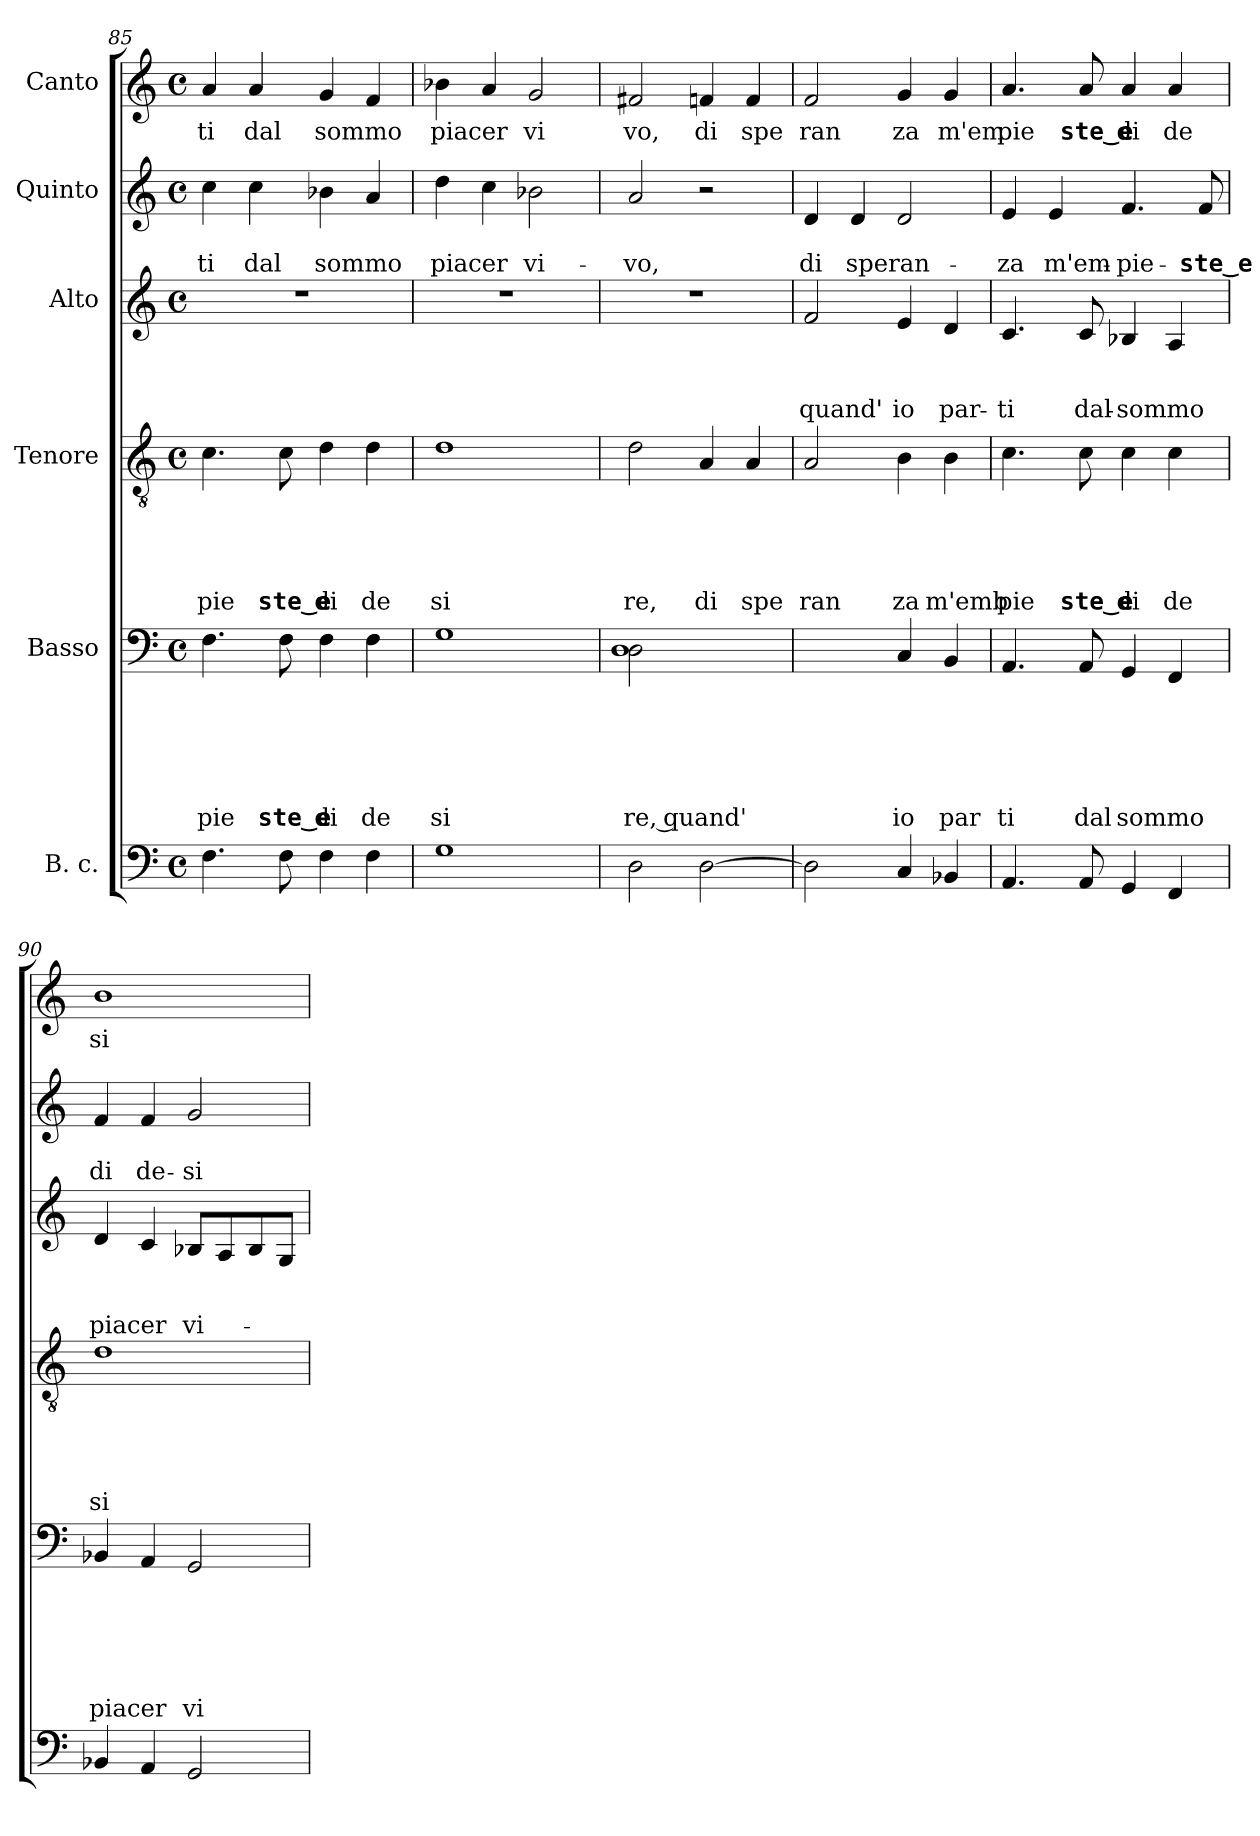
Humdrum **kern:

**kern	**kern	**text	**text	**text	**text	**text	**text	**kern	**text	**text	**text	**text	**text	**kern	**text	**text	**text	**kern	**text	**text	**kern	**text
*part6	*part5	*part5	*part5	*part5	*part5	*part5	*part5	*part4	*part4	*part4	*part4	*part4	*part4	*part3	*part3	*part3	*part3	*part2	*part2	*part2	*part1	*part1
*staff6	*staff5	*staff5	*staff5	*staff5	*staff5	*staff5	*staff5	*staff4	*staff4	*staff4	*staff4	*staff4	*staff4	*staff3	*staff3	*staff3	*staff3	*staff2	*staff2	*staff2	*staff1	*staff1
*I"B. c.	*I"Basso	*	*	*	*	*	*	*I"Tenore	*	*	*	*	*	*I"Alto	*	*	*	*I"Quinto	*	*	*I"Canto	*
*clefF4	*clefF4	*	*	*	*	*	*	*clefGv2	*	*	*	*	*	*clefG2	*	*	*	*clefG2	*	*	*clefG2	*
*k[]	*k[]	*	*	*	*	*	*	*k[]	*	*	*	*	*	*k[]	*	*	*	*k[]	*	*	*k[]	*
*C:	*C:	*	*	*	*	*	*	*C:	*	*	*	*	*	*C:	*	*	*	*C:	*	*	*C:	*
*M4/4	*M4/4	*	*	*	*	*	*	*M4/4	*	*	*	*	*	*M4/4	*	*	*	*M4/4	*	*	*M4/4	*
*met(c)	*met(c)	*	*	*	*	*	*	*met(c)	*	*	*	*	*	*met(c)	*	*	*	*met(c)	*	*	*met(c)	*
=85	=85	=85	=85	=85	=85	=85	=85	=85	=85	=85	=85	=85	=85	=85	=85	=85	=85	=85	=85	=85	=85	=85
!	!	!	!	!	!	!	!LO:LY:b	!	!	!	!	!	!LO:LY:b	!	!	!	!	!	!	!LO:LY:b	!	!LO:LY:b
4.F\	4.F\	.	.	.	.	.	pie	4.c\	.	.	.	.	pie	1r	.	.	.	4cc\	.	-ti	4a/	ti
!	!	!	!	!	!	!	!	!	!	!	!	!	!	!	!	!	!	!	!	!LO:LY:b	!	!LO:LY:b
.	.	.	.	.	.	.	.	.	.	.	.	.	.	.	.	.	.	4cc\	.	dal	4a/	dal
!	!	!	!	!	!	!	!LO:LY:b	!	!	!	!	!	!LO:LY:b	!	!	!	!	!	!	!	!	!
8F\	8F\	.	.	.	.	.	ste‿e	8c\	.	.	.	.	ste‿e	.	.	.	.	.	.	.	.	.
!	!	!	!	!	!	!	!LO:LY:b	!	!	!	!	!	!LO:LY:b	!	!	!	!	!	!	!LO:LY:b	!	!LO:LY:b
4F\	4F\	.	.	.	.	.	di	4d\	.	.	.	.	di	.	.	.	.	4b-X\	.	sommo	4g/	sommo
!	!	!	!	!	!	!	!LO:LY:b	!	!	!	!	!	!LO:LY:b	!	!	!	!	!	!	!	!	!
4F\	4F\	.	.	.	.	.	de	4d\	.	.	.	.	de	.	.	.	.	4a/	.	.	4f/	.
=86	=86	=86	=86	=86	=86	=86	=86	=86	=86	=86	=86	=86	=86	=86	=86	=86	=86	=86	=86	=86	=86	=86
!	!	!	!	!	!	!	!LO:LY:b	!	!	!	!	!	!LO:LY:b	!	!	!	!	!	!	!LO:LY:b	!	!LO:LY:b
1G	1G	.	.	.	.	.	si	1d	.	.	.	.	si	1r	.	.	.	4dd\	.	piacer	4b-X\	piacer
.	.	.	.	.	.	.	.	.	.	.	.	.	.	.	.	.	.	4cc\	.	.	4a/	.
!	!	!	!	!	!	!	!	!	!	!	!	!	!	!	!	!	!	!	!	!LO:LY:b	!	!LO:LY:b
.	.	.	.	.	.	.	.	.	.	.	.	.	.	.	.	.	.	2b-X\	.	vi-	2g/	vi
=87	=87	=87	=87	=87	=87	=87	=87	=87	=87	=87	=87	=87	=87	=87	=87	=87	=87	=87	=87	=87	=87	=87
!	!	!	!	!	!	!	!LO:LY:b	!	!	!	!	!	!LO:LY:b	!	!	!	!	!	!	!LO:LY:b	!	!LO:LY:b
*	*^	*	*	*	*	*	*	*	*	*	*	*	*	*	*	*	*	*	*	*	*	*
2D\	2D\	1D	.	.	.	.	.	re, quand'	2d\	.	.	.	.	re,	1r	.	.	.	2a/	.	-vo,	2f#X/	vo,
!	!	!	!	!	!	!	!	!	!	!	!	!	!	!LO:LY:b	!	!	!	!	!	!	!	!	!LO:LY:b
[>2D\	2ryy	.	.	.	.	.	.	.	4A/	.	.	.	.	di	.	.	.	.	2r	.	.	4fn/	di
!	!	!	!	!	!	!	!	!	!	!	!	!	!	!LO:LY:b	!	!	!	!	!	!	!	!	!LO:LY:b
.	.	.	.	.	.	.	.	.	4A/	.	.	.	.	spe	.	.	.	.	.	.	.	4f/	spe
*	*v	*v	*	*	*	*	*	*	*	*	*	*	*	*	*	*	*	*	*	*	*	*	*
=88	=88	=88	=88	=88	=88	=88	=88	=88	=88	=88	=88	=88	=88	=88	=88	=88	=88	=88	=88	=88	=88	=88
!	!	!	!	!	!	!	!	!	!	!	!	!	!LO:LY:b	!	!	!	!LO:LY:b	!	!	!LO:LY:b	!	!LO:LY:b
2D\]	2ryy	.	.	.	.	.	.	2A/	.	.	.	.	ran	2f/	.	.	quand'	4d/	.	di	2f/	ran
!	!	!	!	!	!	!	!	!	!	!	!	!	!	!	!	!	!	!	!	!LO:LY:b	!	!
.	.	.	.	.	.	.	.	.	.	.	.	.	.	.	.	.	.	4d/	.	speran-	.	.
!	!	!	!	!	!	!	!LO:LY:b	!	!	!	!	!	!LO:LY:b	!	!	!	!LO:LY:b	!	!	!	!	!LO:LY:b
4C/	4C/	.	.	.	.	.	io	4B\	.	.	.	.	za	4e/	.	.	io	2d/	.	.	4g/	za
!	!	!	!	!	!	!	!LO:LY:b	!	!	!	!	!	!LO:LY:b:rj	!	!	!	!LO:LY:b	!	!	!	!	!LO:LY:b
4BB-X/	4BB/	.	.	.	.	.	par	4B\	.	.	.	.	m'emb	4d/	.	.	par-	.	.	.	4g/	m'em
=89	=89	=89	=89	=89	=89	=89	=89	=89	=89	=89	=89	=89	=89	=89	=89	=89	=89	=89	=89	=89	=89	=89
!	!	!	!	!	!	!	!LO:LY:b	!	!	!	!	!	!LO:LY:b	!	!	!	!LO:LY:b	!	!	!LO:LY:b	!	!LO:LY:b
4.AA/	4.AA/	.	.	.	.	.	ti	4.c\	.	.	.	.	pie	4.c/	.	.	-ti	4e/	.	-za	4.a/	pie
!	!	!	!	!	!	!	!	!	!	!	!	!	!	!	!	!	!	!	!	!LO:LY:b	!	!
.	.	.	.	.	.	.	.	.	.	.	.	.	.	.	.	.	.	4e/	.	m'em-	.	.
!	!	!	!	!	!	!	!LO:LY:b	!	!	!	!	!	!LO:LY:b	!	!	!	!LO:LY:b	!	!	!	!	!LO:LY:b
8AA/	8AA/	.	.	.	.	.	dal	8c\	.	.	.	.	ste‿e	8c/	.	.	dal-	.	.	.	8a/	ste‿e
!	!	!	!	!	!	!	!LO:LY:b	!	!	!	!	!	!LO:LY:b	!	!	!	!LO:LY:b	!	!	!LO:LY:b	!	!LO:LY:b
4GG/	4GG/	.	.	.	.	.	sommo	4c\	.	.	.	.	di	4B-X/	.	.	-sommo	4.f/	.	-pie-	4a/	di
!	!	!	!	!	!	!	!	!	!	!	!	!	!LO:LY:b	!	!	!	!	!	!	!	!	!LO:LY:b
4FF/	4FF/	.	.	.	.	.	.	4c\	.	.	.	.	de	4A/	.	.	.	.	.	.	4a/	de
!	!	!	!	!	!	!	!	!	!	!	!	!	!	!	!	!	!	!	!	!LO:LY:b	!	!
.	.	.	.	.	.	.	.	.	.	.	.	.	.	.	.	.	.	8f/	.	-ste‿e	.	.
=90	=90	=90	=90	=90	=90	=90	=90	=90	=90	=90	=90	=90	=90	=90	=90	=90	=90	=90	=90	=90	=90	=90
!	!	!	!	!	!	!	!LO:LY:b	!	!	!	!	!	!LO:LY:b	!	!	!	!LO:LY:b	!	!	!LO:LY:b	!	!LO:LY:b
4BB-X/	4BB-X/	.	.	.	.	.	piacer	1d	.	.	.	.	si	4d/	.	.	piacer	4f/	.	di	1b	si
!	!	!	!	!	!	!	!	!	!	!	!	!	!	!	!	!	!	!	!	!LO:LY:b	!	!
4AA/	4AA/	.	.	.	.	.	.	.	.	.	.	.	.	4c/	.	.	.	4f/	.	de-	.	.
!	!	!	!	!	!	!	!LO:LY:b	!	!	!	!	!	!	!	!	!	!LO:LY:b	!	!	!LO:LY:b	!	!
2GG/	2GG/	.	.	.	.	.	vi	.	.	.	.	.	.	8B-X/L	.	.	vi-	2g/	.	-si-	.	.
.	.	.	.	.	.	.	.	.	.	.	.	.	.	8A/	.	.	.	.	.	.	.	.
.	.	.	.	.	.	.	.	.	.	.	.	.	.	8B-/	.	.	.	.	.	.	.	.
.	.	.	.	.	.	.	.	.	.	.	.	.	.	8G/J	.	.	.	.	.	.	.	.
=	=	=	=	=	=	=	=	=	=	=	=	=	=	=	=	=	=	=	=	=	=	=
*-	*-	*-	*-	*-	*-	*-	*-	*-	*-	*-	*-	*-	*-	*-	*-	*-	*-	*-	*-	*-	*-	*-
